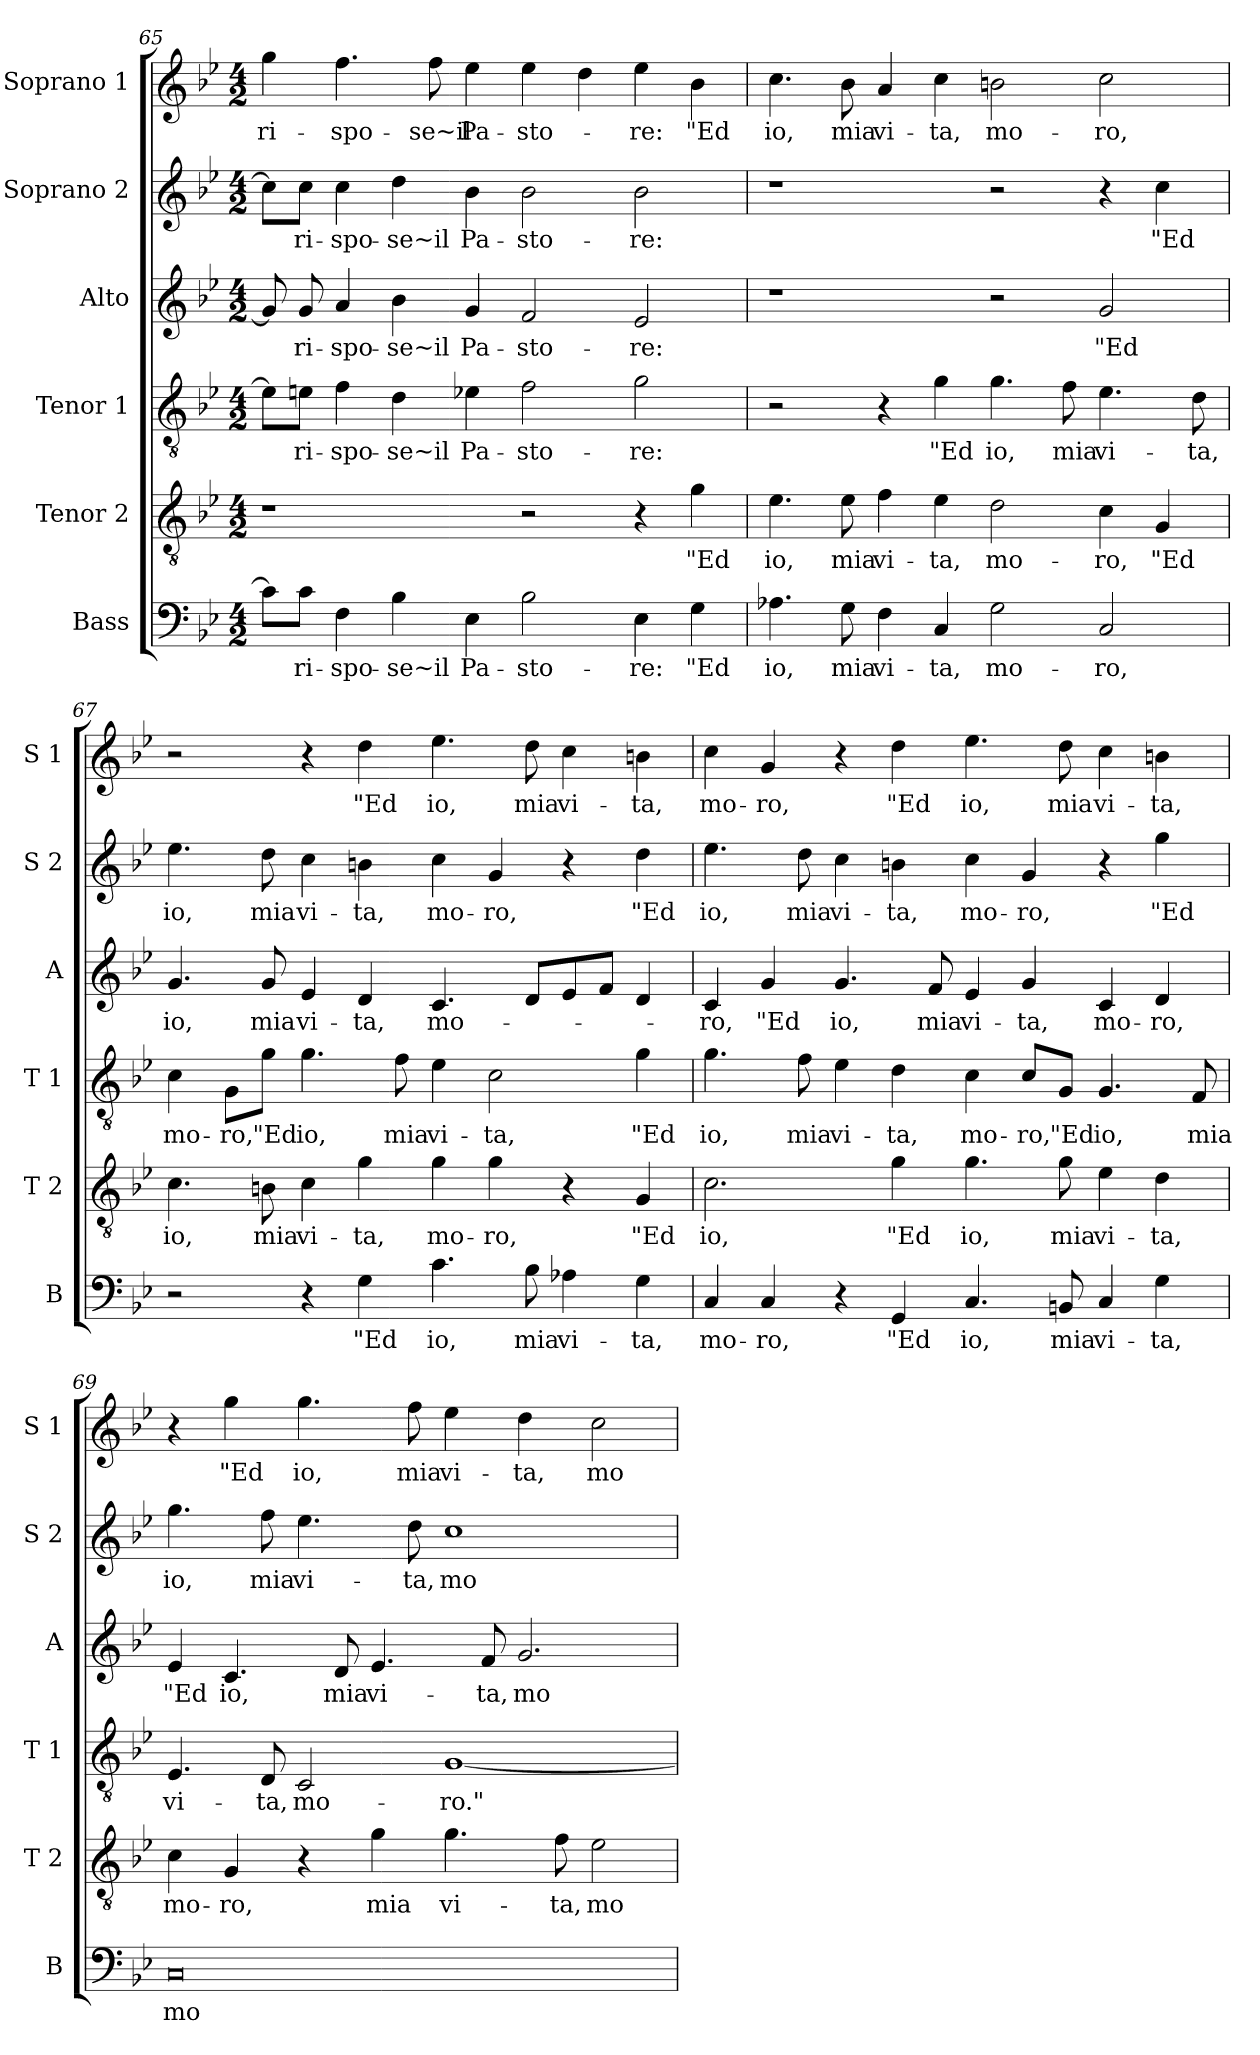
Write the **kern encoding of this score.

**kern	**text	**kern	**text	**kern	**text	**kern	**text	**kern	**text	**kern	**text
*part6	*part6	*part5	*part5	*part4	*part4	*part3	*part3	*part2	*part2	*part1	*part1
*staff6	*staff6	*staff5	*staff5	*staff4	*staff4	*staff3	*staff3	*staff2	*staff2	*staff1	*staff1
*I"Bass	*	*I"Tenor 2	*	*I"Tenor 1	*	*I"Alto	*	*I"Soprano 2	*	*I"Soprano 1	*
*I'B	*	*I'T 2	*	*I'T 1	*	*I'A	*	*I'S 2	*	*I'S 1	*
*clefF4	*	*clefGv2	*	*clefGv2	*	*clefG2	*	*clefG2	*	*clefG2	*
*k[b-e-]	*	*k[b-e-]	*	*k[b-e-]	*	*k[b-e-]	*	*k[b-e-]	*	*k[b-e-]	*
*B-:	*	*B-:	*	*B-:	*	*B-:	*	*B-:	*	*B-:	*
*M4/2	*	*M4/2	*	*M4/2	*	*M4/2	*	*M4/2	*	*M4/2	*
=65	=65	=65	=65	=65	=65	=65	=65	=65	=65	=65	=65
!	!	!	!	!	!	!	!	!	!	!	!LO:LY:b
8c\L]	.	1r	.	8e\L]	.	8g/]	.	8cc\L]	.	4gg\	ri-
!	!LO:LY:b	!	!	!	!LO:LY:b	!	!LO:LY:b	!	!LO:LY:b	!	!
8c\J	ri-	.	.	8en\J	ri-	8g/	ri-	8cc\J	ri-	.	.
!	!LO:LY:b	!	!	!	!LO:LY:b	!	!LO:LY:b	!	!LO:LY:b	!	!LO:LY:b
4F\	-spo-	.	.	4f\	-spo-	4a/	-spo-	4cc\	-spo-	4.ff\	-spo-
!	!LO:LY:b	!	!	!	!LO:LY:b	!	!LO:LY:b	!	!LO:LY:b	!	!
4B-\	-se~il	.	.	4d\	-se~il	4b-\	-se~il	4dd\	-se~il	.	.
!	!	!	!	!	!	!	!	!	!	!	!LO:LY:b
.	.	.	.	.	.	.	.	.	.	8ff\	-se~il
!	!LO:LY:b	!	!	!	!LO:LY:b	!	!LO:LY:b	!	!LO:LY:b	!	!LO:LY:b
4E-\	Pa-	.	.	4e-X\	Pa-	4g/	Pa-	4b-\	Pa-	4ee-\	Pa-
!	!LO:LY:b	!	!	!	!LO:LY:b	!	!LO:LY:b	!	!LO:LY:b	!	!LO:LY:b
2B-\	-sto-	2r	.	2f\	-sto-	2f/	-sto-	2b-\	-sto-	4ee-\	-sto-
.	.	.	.	.	.	.	.	.	.	4dd\	.
!	!LO:LY:b	!	!	!	!LO:LY:b	!	!LO:LY:b	!	!LO:LY:b	!	!LO:LY:b
4E-\	-re:	4r	.	2g\	-re:	2e-/	-re:	2b-\	-re:	4ee-\	-re:
!	!LO:LY:b	!	!LO:LY:b	!	!	!	!	!	!	!	!LO:LY:b
4G\	"Ed	4g\	"Ed	.	.	.	.	.	.	4b-\	"Ed
!!LO:LB:g=z
=66	=66	=66	=66	=66	=66	=66	=66	=66	=66	=66	=66
!	!LO:LY:b	!	!LO:LY:b	!	!	!	!	!	!	!	!LO:LY:b
4.A-X\	io,	4.e-\	io,	2r	.	1r	.	1r	.	4.cc\	io,
!	!LO:LY:b	!	!LO:LY:b	!	!	!	!	!	!	!	!LO:LY:b
8G\	mia	8e-\	mia	.	.	.	.	.	.	8b-\	mia
!	!LO:LY:b	!	!LO:LY:b	!	!	!	!	!	!	!	!LO:LY:b
4F\	vi-	4f\	vi-	4r	.	.	.	.	.	4a/	vi-
!	!LO:LY:b	!	!LO:LY:b	!	!LO:LY:b	!	!	!	!	!	!LO:LY:b
4C/	-ta,	4e-\	-ta,	4g\	"Ed	.	.	.	.	4cc\	-ta,
!	!LO:LY:b	!	!LO:LY:b	!	!LO:LY:b	!	!	!	!	!	!LO:LY:b
2G\	mo-	2d\	mo-	4.g\	io,	2r	.	2r	.	2bn\	mo-
!	!	!	!	!	!LO:LY:b	!	!	!	!	!	!
.	.	.	.	8f\	mia	.	.	.	.	.	.
!	!LO:LY:b	!	!LO:LY:b	!	!LO:LY:b	!	!LO:LY:b	!	!	!	!LO:LY:b
2C/	-ro,	4c\	-ro,	4.e-\	vi-	2g/	"Ed	4r	.	2cc\	-ro,
!	!	!	!LO:LY:b	!	!	!	!	!	!LO:LY:b	!	!
.	.	4G/	"Ed	.	.	.	.	4cc\	"Ed	.	.
!	!	!	!	!	!LO:LY:b	!	!	!	!	!	!
.	.	.	.	8d\	-ta,	.	.	.	.	.	.
=67	=67	=67	=67	=67	=67	=67	=67	=67	=67	=67	=67
!	!	!	!LO:LY:b	!	!LO:LY:b	!	!LO:LY:b	!	!LO:LY:b	!	!
2r	.	4.c\	io,	4c\	mo-	4.g/	io,	4.ee-\	io,	2r	.
!	!	!	!	!	!LO:LY:b	!	!	!	!	!	!
.	.	.	.	8G\L	-ro,	.	.	.	.	.	.
!	!	!	!LO:LY:b	!	!LO:LY:b	!	!LO:LY:b	!	!LO:LY:b	!	!
.	.	8Bn\	mia	8g\J	"Ed	8g/	mia	8dd\	mia	.	.
!	!	!	!LO:LY:b	!	!LO:LY:b	!	!LO:LY:b	!	!LO:LY:b	!	!
4r	.	4c\	vi-	4.g\	io,	4e-/	vi-	4cc\	vi-	4r	.
!	!LO:LY:b	!	!LO:LY:b	!	!	!	!LO:LY:b	!	!LO:LY:b	!	!LO:LY:b
4G\	"Ed	4g\	-ta,	.	.	4d/	-ta,	4bn\	-ta,	4dd\	"Ed
!	!	!	!	!	!LO:LY:b	!	!	!	!	!	!
.	.	.	.	8f\	mia	.	.	.	.	.	.
!	!LO:LY:b	!	!LO:LY:b	!	!LO:LY:b	!	!LO:LY:b	!	!LO:LY:b	!	!LO:LY:b
4.c\	io,	4g\	mo-	4e-\	vi-	4.c/	mo-	4cc\	mo-	4.ee-\	io,
!	!	!	!LO:LY:b	!	!LO:LY:b	!	!	!	!LO:LY:b	!	!
.	.	4g\	-ro,	2c\	-ta,	.	.	4g/	-ro,	.	.
!	!LO:LY:b	!	!	!	!	!	!	!	!	!	!LO:LY:b
8B-\	mia	.	.	.	.	8d/L	.	.	.	8dd\	mia
!	!LO:LY:b	!	!	!	!	!	!	!	!	!	!LO:LY:b
4A-X\	vi-	4r	.	.	.	8e-/	.	4r	.	4cc\	vi-
.	.	.	.	.	.	8f/J	.	.	.	.	.
!	!LO:LY:b	!	!LO:LY:b	!	!LO:LY:b	!	!	!	!LO:LY:b	!	!LO:LY:b
4G\	-ta,	4G/	"Ed	4g\	"Ed	4d/	.	4dd\	"Ed	4bn\	-ta,
=68	=68	=68	=68	=68	=68	=68	=68	=68	=68	=68	=68
!	!LO:LY:b	!	!LO:LY:b	!	!LO:LY:b	!	!LO:LY:b	!	!LO:LY:b	!	!LO:LY:b
4C/	mo-	2.c\	io,	4.g\	io,	4c/	-ro,	4.ee-\	io,	4cc\	mo-
!	!LO:LY:b	!	!	!	!	!	!LO:LY:b	!	!	!	!LO:LY:b
4C/	-ro,	.	.	.	.	4g/	"Ed	.	.	4g/	-ro,
!	!	!	!	!	!LO:LY:b	!	!	!	!LO:LY:b	!	!
.	.	.	.	8f\	mia	.	.	8dd\	mia	.	.
!	!	!	!	!	!LO:LY:b	!	!LO:LY:b	!	!LO:LY:b	!	!
4r	.	.	.	4e-\	vi-	4.g/	io,	4cc\	vi-	4r	.
!	!LO:LY:b	!	!LO:LY:b	!	!LO:LY:b	!	!	!	!LO:LY:b	!	!LO:LY:b
4GG/	"Ed	4g\	"Ed	4d\	-ta,	.	.	4bn\	-ta,	4dd\	"Ed
!	!	!	!	!	!	!	!LO:LY:b	!	!	!	!
.	.	.	.	.	.	8f/	mia	.	.	.	.
!	!LO:LY:b	!	!LO:LY:b	!	!LO:LY:b	!	!LO:LY:b	!	!LO:LY:b	!	!LO:LY:b
4.C/	io,	4.g\	io,	4c\	mo-	4e-/	vi-	4cc\	mo-	4.ee-\	io,
!	!	!	!	!	!LO:LY:b	!	!LO:LY:b	!	!LO:LY:b	!	!
.	.	.	.	8c/L	-ro,	4g/	-ta,	4g/	-ro,	.	.
!	!LO:LY:b	!	!LO:LY:b	!	!LO:LY:b	!	!	!	!	!	!LO:LY:b
8BBn/	mia	8g\	mia	8G/J	"Ed	.	.	.	.	8dd\	mia
!	!LO:LY:b	!	!LO:LY:b	!	!LO:LY:b	!	!LO:LY:b	!	!	!	!LO:LY:b
4C/	vi-	4e-\	vi-	4.G/	io,	4c/	mo-	4r	.	4cc\	vi-
!	!LO:LY:b	!	!LO:LY:b	!	!	!	!LO:LY:b	!	!LO:LY:b	!	!LO:LY:b
4G\	-ta,	4d\	-ta,	.	.	4d/	-ro,	4gg\	"Ed	4bn\	-ta,
!	!	!	!	!	!LO:LY:b	!	!	!	!	!	!
.	.	.	.	8F/	mia	.	.	.	.	.	.
!!LO:LB:g=z
=69	=69	=69	=69	=69	=69	=69	=69	=69	=69	=69	=69
!	!LO:LY:b	!	!LO:LY:b	!	!LO:LY:b	!	!LO:LY:b	!	!LO:LY:b	!	!
0C	mo-	4c\	mo-	4.E-/	vi-	4e-/	"Ed	4.gg\	io,	4r	.
!	!	!	!LO:LY:b	!	!	!	!LO:LY:b	!	!	!	!LO:LY:b
.	.	4G/	-ro,	.	.	4.c/	io,	.	.	4gg\	"Ed
!	!	!	!	!	!LO:LY:b	!	!	!	!LO:LY:b	!	!
.	.	.	.	8D/	-ta,	.	.	8ff\	mia	.	.
!	!	!	!	!	!LO:LY:b	!	!	!	!LO:LY:b	!	!LO:LY:b
.	.	4r	.	2C/	mo-	.	.	4.ee-\	vi-	4.gg\	io,
!	!	!	!	!	!	!	!LO:LY:b	!	!	!	!
.	.	.	.	.	.	8d/	mia	.	.	.	.
!	!	!	!LO:LY:b	!	!	!	!LO:LY:b	!	!	!	!
.	.	4g\	mia	.	.	4.e-/	vi-	.	.	.	.
!	!	!	!	!	!	!	!	!	!LO:LY:b	!	!LO:LY:b
.	.	.	.	.	.	.	.	8dd\	-ta,	8ff\	mia
!	!	!	!LO:LY:b	!	!LO:LY:b	!	!	!	!LO:LY:b	!	!LO:LY:b
.	.	4.g\	vi-	[1G	-ro."	.	.	1cc	mo-	4ee-\	vi-
!	!	!	!	!	!	!	!LO:LY:b	!	!	!	!
.	.	.	.	.	.	8f/	-ta,	.	.	.	.
!	!	!	!	!	!	!	!LO:LY:b	!	!	!	!LO:LY:b
.	.	.	.	.	.	2.g/	mo-	.	.	4dd\	-ta,
!	!	!	!LO:LY:b	!	!	!	!	!	!	!	!
.	.	8f\	-ta,	.	.	.	.	.	.	.	.
!	!	!	!LO:LY:b	!	!	!	!	!	!	!	!LO:LY:b
.	.	2e-\	mo-	.	.	.	.	.	.	2cc\	mo-
=	=	=	=	=	=	=	=	=	=	=	=
*-	*-	*-	*-	*-	*-	*-	*-	*-	*-	*-	*-
